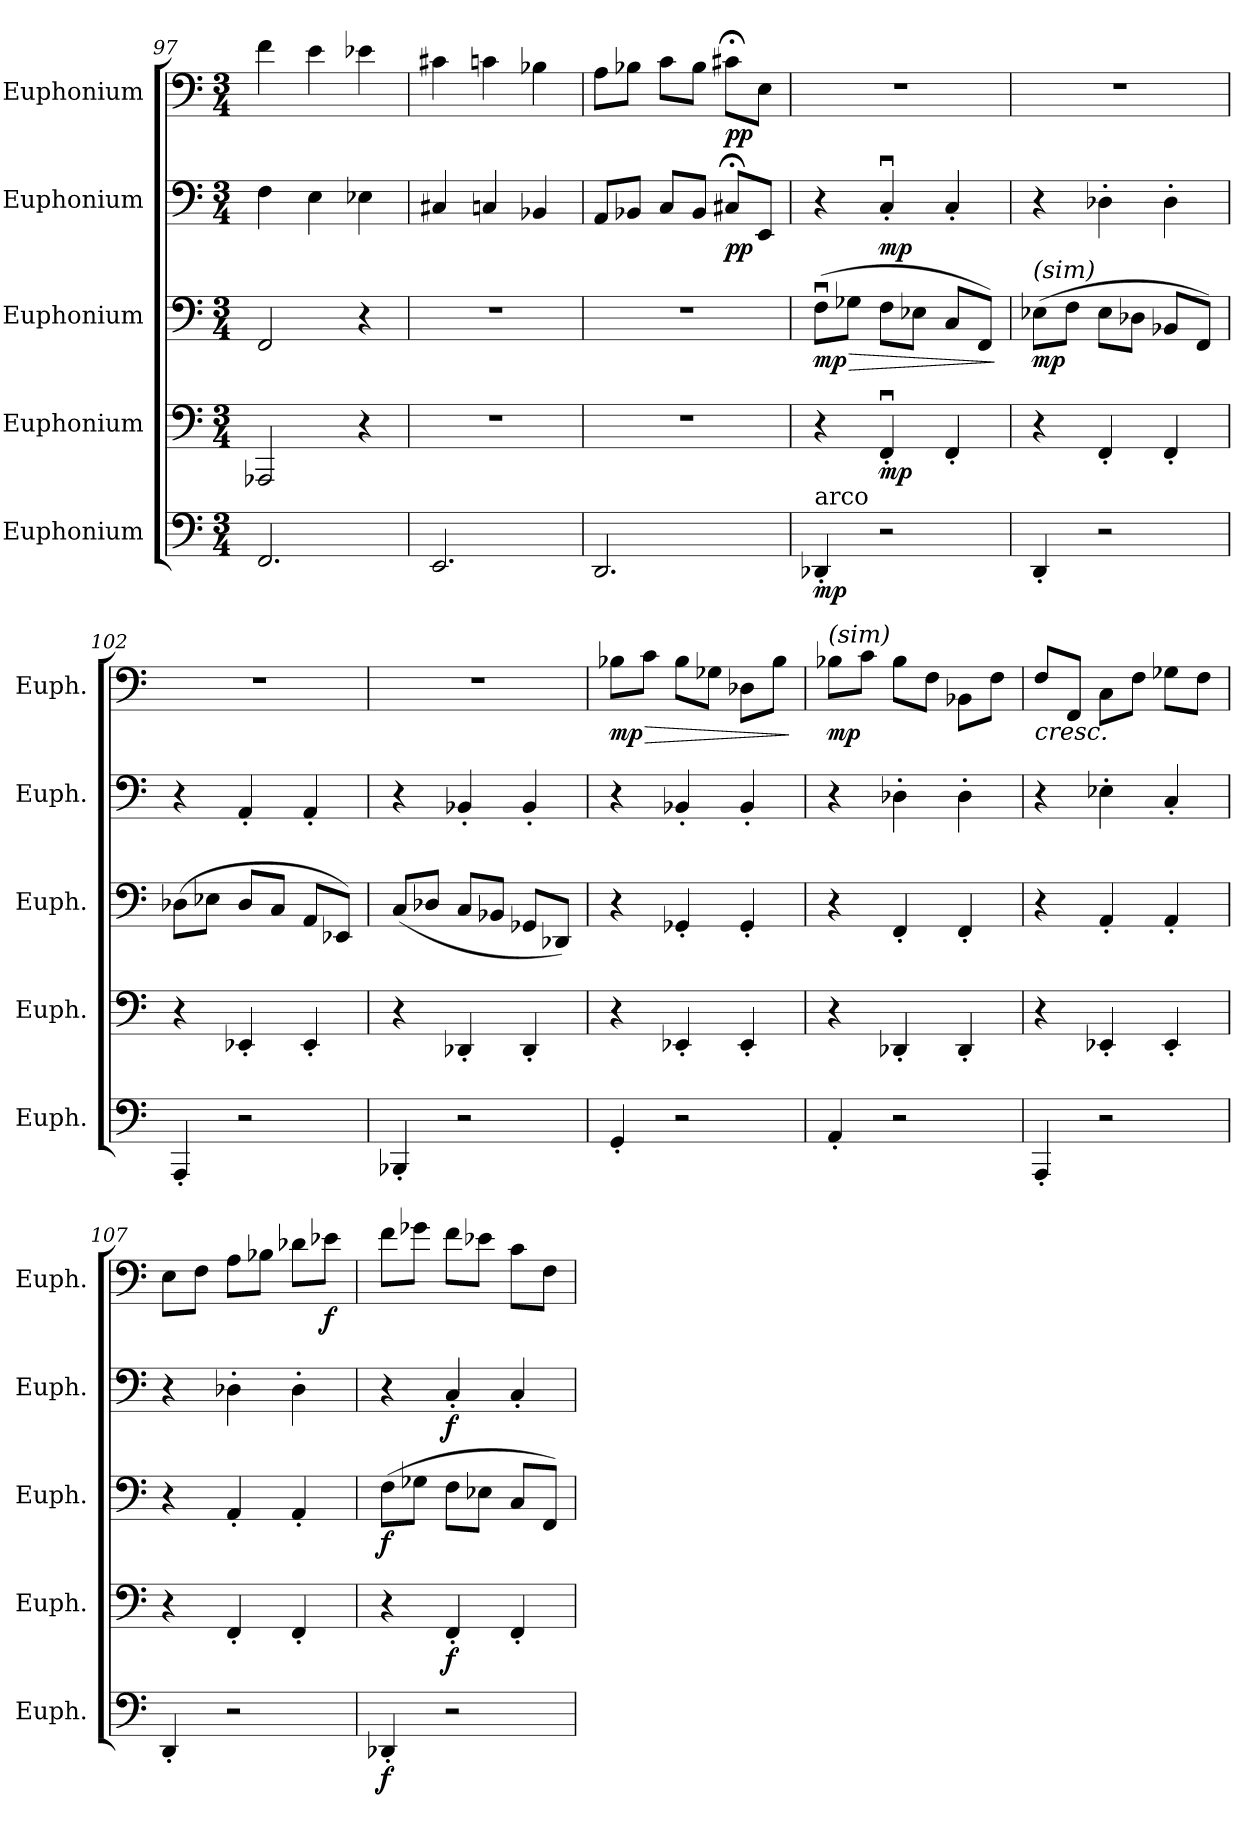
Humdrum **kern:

**kern	**dynam	**kern	**dynam	**kern	**dynam	**kern	**dynam	**kern	**dynam
*part5	*part5	*part4	*part4	*part3	*part3	*part2	*part2	*part1	*part1
*staff5	*staff5	*staff4	*staff4	*staff3	*staff3	*staff2	*staff2	*staff1	*staff1
*I"Euphonium	*	*I"Euphonium	*	*I"Euphonium	*	*I"Euphonium	*	*I"Euphonium	*
*I'Euph.	*	*I'Euph.	*	*I'Euph.	*	*I'Euph.	*	*I'Euph.	*
*clefF4	*	*clefF4	*	*clefF4	*	*clefF4	*	*clefF4	*
*k[]	*	*k[]	*	*k[]	*	*k[]	*	*k[]	*
*M3/4	*	*M3/4	*	*M3/4	*	*M3/4	*	*M3/4	*
=97	=97	=97	=97	=97	=97	=97	=97	=97	=97
2.FF/	.	2AAA-X/	.	2FF/	.	4F\	.	4f\	.
.	.	.	.	.	.	4E\	.	4e\	.
.	.	4r	.	4r	.	4E-X\	.	4e-X\	.
=98	=98	=98	=98	=98	=98	=98	=98	=98	=98
*	*	*	*	*	*	*	*	*MM75	*
2.EE/	.	2.r	.	2.r	.	4C#X/	.	4c#X\	.
*	*	*	*	*	*	*	*	*MM70	*
.	.	.	.	.	.	4Cn/	.	4cn\	.
*	*	*	*	*	*	*	*	*MM65	*
.	.	.	.	.	.	4BB-X/	.	4B-X\	.
=99	=99	=99	=99	=99	=99	=99	=99	=99	=99
*	*	*	*	*	*	*	*	*MM60	*
2.DD/	.	2.r	.	2.r	.	8AA/L	.	8A\L	.
.	.	.	.	.	.	8BB-X/J	.	8B-X\J	.
*	*	*	*	*	*	*	*	*MM55	*
.	.	.	.	.	.	8C/L	.	8c\L	.
.	.	.	.	.	.	8BB-/J	.	8B-\J	.
*	*	*	*	*	*	*	*	*MM15	*
!	!	!	!	!	!	!	!LO:DY:b	!	!LO:DY:b
.	.	.	.	.	.	8C#X;</L	pp	8c#X;<\L	pp
*	*	*	*	*	*	*	*	*MM60	*
.	.	.	.	.	.	8EE/J	.	8E\J	.
=100	=100	=100	=100	=100	=100	=100	=100	=100	=100
*	*	*	*	*	*	*	*	*MM190	*
!LO:TX:a:t=arco	!	!	!	!	!	!	!	!	!
!	!LO:DY:b	!	!	!	!LO:HP:b	!	!	!	!
!	!	!	!	!	!LO:DY:n=1:b	!	!	!	!
4DD-X'/	mp	4r	.	(>8Fu\L	> mp	4r	.	2.r	.
.	.	.	.	8G-X\J	.	.	.	.	.
!	!	!	!LO:DY:b	!	!	!	!LO:DY:b	!	!
2r	.	4FFu'/	mp	8F\L	.	4Cu'/	mp	.	.
.	.	.	.	8E-X\J	.	.	.	.	.
.	.	4FF'/	.	8C/L	.	4C'/	.	.	.
.	.	.	.	8FF/J)	.	.	.	.	.
.	.	.	.	.	]	.	.	.	.
=101	=101	=101	=101	=101	=101	=101	=101	=101	=101
!	!	!	!	!LO:TX:a:i:t=(sim)	!	!	!	!	!
!	!	!	!	!	!LO:DY:b	!	!	!	!
4DD'/	.	4r	.	(>8E-X\L	mp	4r	.	2.r	.
.	.	.	.	8F\J	.	.	.	.	.
2r	.	4FF'/	.	8E-\L	.	4D-X'\	.	.	.
.	.	.	.	8D-X\J	.	.	.	.	.
.	.	4FF'/	.	8BB-X/L	.	4D-'\	.	.	.
.	.	.	.	8FF/J)	.	.	.	.	.
=102	=102	=102	=102	=102	=102	=102	=102	=102	=102
4AAA'/	.	4r	.	(>8D-X\L	.	4r	.	2.r	.
.	.	.	.	8E-X\J	.	.	.	.	.
2r	.	4EE-X'/	.	8D-/L	.	4AA'/	.	.	.
.	.	.	.	8C/J	.	.	.	.	.
.	.	4EE-'/	.	8AA/L	.	4AA'/	.	.	.
.	.	.	.	8EE-X/J)	.	.	.	.	.
=103	=103	=103	=103	=103	=103	=103	=103	=103	=103
4BBB-X'/	.	4r	.	(<8C/L	.	4r	.	2.r	.
.	.	.	.	8D-X/J	.	.	.	.	.
2r	.	4DD-X'/	.	8C/L	.	4BB-X'/	.	.	.
.	.	.	.	8BB-X/J	.	.	.	.	.
.	.	4DD-'/	.	8GG-X/L	.	4BB-'/	.	.	.
.	.	.	.	8DD-X/J)	.	.	.	.	.
!!LO:LB:g=z
=104	=104	=104	=104	=104	=104	=104	=104	=104	=104
!	!	!	!	!	!	!	!	!	!LO:HP:b
!	!	!	!	!	!	!	!	!	!LO:DY:n=1:b
4GG'/	.	4r	.	4r	.	4r	.	8B-X\L	> mp
.	.	.	.	.	.	.	.	8c\J	.
2r	.	4EE-X'/	.	4GG-X'/	.	4BB-X'/	.	8B-\L	.
.	.	.	.	.	.	.	.	8G-X\J	.
.	.	4EE-'/	.	4GG-'/	.	4BB-'/	.	8D-X\L	.
.	.	.	.	.	.	.	.	8B-\J	.
.	.	.	.	.	.	.	.	.	]
=105	=105	=105	=105	=105	=105	=105	=105	=105	=105
!	!	!	!	!	!	!	!	!LO:TX:a:i:t=(sim)	!
!	!	!	!	!	!	!	!	!	!LO:DY:b
4AA'/	.	4r	.	4r	.	4r	.	8B-X\L	mp
.	.	.	.	.	.	.	.	8c\J	.
2r	.	4DD-X'/	.	4FF'/	.	4D-X'\	.	8B-\L	.
.	.	.	.	.	.	.	.	8F\J	.
.	.	4DD-'/	.	4FF'/	.	4D-'\	.	8BB-X\L	.
.	.	.	.	.	.	.	.	8F\J	.
=106	=106	=106	=106	=106	=106	=106	=106	=106	=106
!	!	!	!	!	!	!	!	!	!LO:HP:b
4AAA'/	.	4r	.	4r	.	4r	.	8F/L	<
.	.	.	.	.	.	.	.	8FF/J	.
2r	.	4EE-X'/	.	4AA'/	.	4E-X'\	.	8C\L	.
.	.	.	.	.	.	.	.	8F\J	.
.	.	4EE-'/	.	4AA'/	.	4C'/	.	8G-X\L	.
.	.	.	.	.	.	.	.	8F\J	.
=107	=107	=107	=107	=107	=107	=107	=107	=107	=107
4DD'/	.	4r	.	4r	.	4r	.	8E\L	.
.	.	.	.	.	.	.	.	8F\J	.
2r	.	4FF'/	.	4AA'/	.	4D-X'\	.	8A\L	.
.	.	.	.	.	.	.	.	8B-X\J	.
.	.	4FF'/	.	4AA'/	.	4D-'\	.	8d-X\L	.
!	!	!	!	!	!	!	!	!	!LO:DY:b
.	.	.	.	.	.	.	.	8e-X\J	f
.	.	.	.	.	.	.	.	.	[
=108	=108	=108	=108	=108	=108	=108	=108	=108	=108
!	!LO:DY:b	!	!	!	!LO:DY:b	!	!	!	!
4DD-X'/	f	4r	.	(>8F\L	f	4r	.	8f\L	.
.	.	.	.	8G-X\J	.	.	.	8g-X\J	.
!	!	!	!LO:DY:b	!	!	!	!LO:DY:b	!	!
2r	.	4FF'/	f	8F\L	.	4C'/	f	8f\L	.
.	.	.	.	8E-X\J	.	.	.	8e-X\J	.
.	.	4FF'/	.	8C/L	.	4C'/	.	8c\L	.
.	.	.	.	8FF/J)	.	.	.	8F\J	.
=	=	=	=	=	=	=	=	=	=
*-	*-	*-	*-	*-	*-	*-	*-	*-	*-
